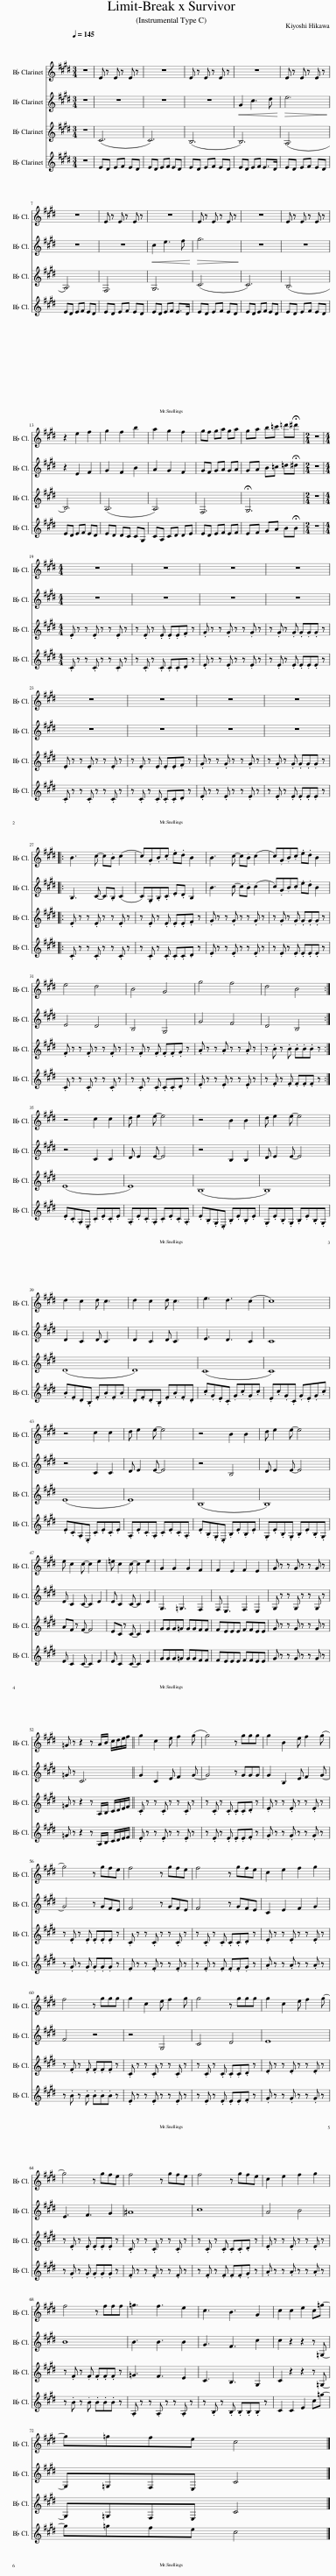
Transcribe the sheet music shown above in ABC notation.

X:1
%%score 1 2 3 4
L:1/8
Q:1/4=145
M:3/4
I:linebreak $
K:none
V:1 treble transpose=-2
V:2 treble transpose=-2
V:3 treble transpose=-2
V:4 treble transpose=-2
V:1
[K:E] z6 | E z E z E z | z6 | E z E z E z | z6 | %5
 E z E z E z |$ z6 | E z E z E z | z6 | E z E z E z | %10
 z6 | E z E z E z |$ z2 e2 f2 | g2 f2 b2 | a2 g2 f2 | %15
 gf ga ga | ga b=c' =d'!fermata!^d' |[M:2/4] z4 |$[M:4/4] z8 | z8 | %20
 z8 | z8 |$ z8 | z8 | z8 | %25
 z8 |:$ B3 c- c.B (c2 | c).G.B.c .e.d B2 | B3 c- c.B (c2 | c).G.B.c .e.d B2 |$ %30
 e4 d4 | B4 G4 | g4 f4 | d4 B4 :|$ z4 c2 c2 | %35
 d e2 e- e4 | z4 B2 B2 | d e2 e- e4 |$ d2 c2 d c3 | d2 c2 d c3 | %40
 e3 d3 (c2 | c8) |$ z4 c2 c2 | d e2 e- e4 | z4 B2 B2 | %45
 d e2 e- e4 |$ e c2 c- c2 e2 | =e c2 c- c2 e2 | G2 G2 G2 F2 | F2 E2 F2 E2 | %50
 G z z G z z G z |$ =G z z2 z A/B/ c/d/e/f/ || g2 c2 e f2 (g | g4) z ggg | g2 B2 e f2 (g |$ %55
 g4) z gfe | f4 z gfe | f4 z gfe | c2 e2 f2 g2 |$ f4 z ggg | %60
 g2 c2 e f2 g | g4 z ggg | g2 c2 e f2 (g |$ g4) z gfe | f4 z gfe | %65
 f4 z gfe | c2 e2 f2 g2 |$ f4 z fff | =g3 f3 e2 | c3 B3 G2 | %70
 c2 c2 e2 c=g- |$ g=gfe c4 |] %72
V:2
[K:E] z6 | z6 | z6 | z6 |!<(! G2 c3 d!<)! | %5
!>(! e6!>)! |$ z6 | z6 |!<(! c2 e3 f!<)! |!>(! g6!>)! | %10
 z6 | z6 |$ z2 E2 F2 | G2 F2 B2 | A2 G2 F2 | %15
 GF GA GA | GA B=c =d!fermata!^d |[M:2/4] z4 |$[M:4/4] z8 | z8 | %20
 z8 | z8 |$ z8 | z8 | z8 | %25
 z8 |:$ B,3 C- C.B, (C2 | C).G,.B,.C .E.D B,2 | B3 c- c.B (c2 | c).G.B.c .e.d B2 |$ %30
 E4 D4 | B,4 G,4 | G4 F4 | D4 B,4 :|$ z4 C2 C2 | %35
 D E2 E- E4 | z4 B,2 B,2 | D E2 E- E4 |$ D2 C2 D C3 | D2 C2 D C3 | %40
 E3 D3 C2 | C8 |$ z4 C2 C2 | D E2 E- E4 | z4 B,4 | %45
 D E2 E- E4 |$ E C2 C- C2 E2 | E C2 C- C2 E2 | G,3 =G,3 F,2 | F, E,3 F,2 E,2 | %50
 G, z z G, z z G, z |$ =G z C6 || G2 C2 E F2 G- | G4 z GGG | G2 B,2 E F2 G- |$ %55
 G4 z GFE | F4 z GFE | F4 z GFE | C2 E2 F2 G2 |$ F4 z4 | %60
 z4 G,4 | C4 D4 | E8 |$ E3 F3 G2 | ^A8 | %65
 c8 | A4 B4 |$ B8 | B3 B3 B2 | G3 F3 c2 | %70
 c2 z2 z2 z =G,- |$ G,=G,F,E, C4 |] %72
V:3
[K:E] z6 | (C6 | C6) | (B,6 | B,6) | %5
 (A,6 |$ A,6) | F,6 | G,6 | (C6 | %10
 C6) | (B,6 |$ B,6) | (A,6 | A,6) | %15
 F,6 | !fermata!G,6 |[M:2/4] z4 |$[M:4/4] .E z z .E z z .E z | z .E z .E .E.E.F z | %20
 .G z z .G z z .G z | z .G z .G .G.G.G z |$ .E z z .E z z .E z | z .E z .E .E.E.F z | .G z z .G z z .G z | %25
 z .G z .G .G.G.G z |:$ .E z z .E z z .E z | z .E z .E .E.E.F z | .G z z .G z z .G z | z .G z .G .G.G.G z |$ %30
 .F z z .F z z .F z | z .F z .F .F.F.G z | .A z z .A z z .A z | z .B z .B .B.B.B z :|$ (E8 | %35
 E8) | (B,8 | B,8) |$ (D8 | D8) | %40
 (C8 | C8) |$ (E8 | E8) | (B,8 | %45
 B,8) |$ AF z F- F4 | EC z C- C2 E2 | GGG=G GGFF | FEEE FFEE | %50
 G z z G z z G z |$ =G z z2 z A,/B,/ C/D/E/F/ || .C z z .C z z .C z | z .C z .C .C.C.D z | .E z z .E z z .E z |$ %55
 z .E z .E .E.E.E z | .C z z .C z z .C z | z .C z .C .C.C.D z | .E z z .E z z .E z |$ z .F z .F .F.F.F z | %60
 .C z z .C z z .C z | z .C z .C .C.C.D z | .E z z .E z z .E z |$ z .E z .E .E.E.E z | .C z z .C z z .C z | %65
 z .C z .C .C.C.D z | .E z z .E z z .E z |$ z .F z .F .F.F.F z | =G3 F3 E2 | C3 B,3 G,2 | %70
 C2 z2 z2 z =G,- |$ G,=G,F,E, C4 |] %72
V:4
[K:E] z6 | ED EF ED | ED EF ED | ED EF ED | ED EF E>D | %5
 ED EF ED |$ ED EF ED | ED EF ED | ED EF E>D | ED EF ED | %10
 ED EF ED | ED EF ED |$ ED EF ED | ED DC CG, | CA, CD DE | %15
 ED EF EF | EF GA B!fermata!B |[M:2/4] z4 |$[M:4/4] .C z z .C z z .C z | z .C z .C .C.C.D z | %20
 .E z z .E z z .E z | z .E z .E .E.E.E z |$ .C z z .C z z .C z | z .C z .C .C.C.D z | .E z z .E z z .E z | %25
 z .E z .E .E.E.E z |:$ .C z z .C z z .C z | z .C z .C .C.C.D z | .E z z .E z z .E z | z .E z .E .E.E.E z |$ %30
 .C z z .C z z .C z | z .C z .C .C.C.D z | .E z z .E z z .E z | z .F z .F .F.F.F z :|$ .E.C.A,.E, .C.E.C.E | %35
 .A,.E.C.A, .C.E.C.A, | .E.B,.G,.E, .B,.E.B,.E | .G,.E.B,.G, .B,.E.B,.G, |$ .B.F.D.B, .F.B.F.B | .D.F.D.B, .F.B.F.D | %40
 .c.G.E.C .G.c.G.c | .E.c.G.C .G.E.G.c |$ .E.C.A,.E, .C.E.C.E | .A,.E.C.A, .C.E.C.A, | .E.B,.G,.E, .B,.E.B,.E | %45
 .G,.E.B,.G, .B,.E.B,.G, |$ E C2 C- C2 E2 | E C2 C- C2 E2 | GGG=G GGFF | FEEE FFEE | %50
 G z z G z z G z |$ =G z z2 z A,/B,/ C/D/E/F/ || .E z z .E z z .E z | z .E z .E .E.E.F z | .G z z .G z z .G z |$ %55
 z .G z .G .G.G.G z | .F z z .F z z .F z | z .F z .F .F.F.G z | .A z z .A z z .A z |$ z .B z .B .B.B.B z | %60
 .E z z .E z z .E z | z .E z .E .E.E.F z | .G z z .G z z .G z |$ z .G z .G .G.G.G z | .F z z .F z z .F z | %65
 z .F z .F .F.F.G z | .A z z .A z z .A z |$ z .B z .B .B.B.B z | .A, z z .A, z z .A, z | z .B, z .B, .B,.B,.B, z | %70
 C2 C2 E2 c=g- |$ g=gfe c4 |] %72
